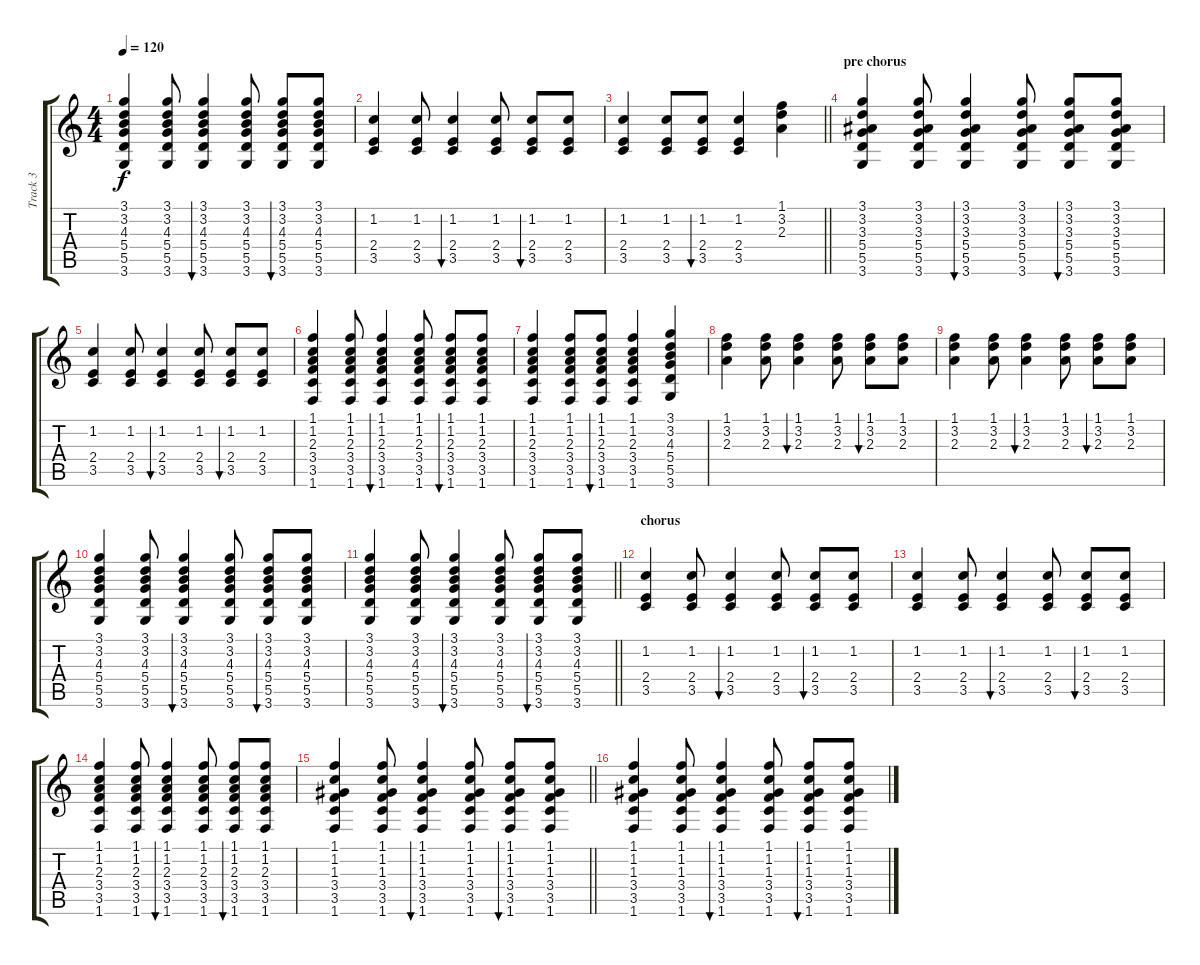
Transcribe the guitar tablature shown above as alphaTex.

\track ("Track 3" "Track 3") {instrument electricguitarclean}
\staff {score tabs}
\tuning (E4 B3 G3 D3 A2 E2) {hide}
\ts (4 4)
\tempo 120
\clef g2
\ks c
(3.1 3.2 4.3 5.4 5.5 3.6).4{dy f} (3.1 3.2 4.3 5.4 5.5 3.6).8 (3.1 3.2 4.3 5.4 5.5 3.6).4{bu 60} (3.1 3.2 4.3 5.4 5.5 3.6).8 (3.1 3.2 4.3 5.4 5.5 3.6).8{bu 60} (3.1 3.2 4.3 5.4 5.5 3.6).8 |
(1.2 2.4 3.5).4 (1.2 2.4 3.5).8 (1.2 2.4 3.5).4{bu 60} (1.2 2.4 3.5).8 (1.2 2.4 3.5).8{bu 60} (1.2 2.4 3.5).8 |
\barLineRight lightlight
(1.2 2.4 3.5).4 (1.2 2.4 3.5).8 (1.2 2.4 3.5).8{bu 60} (1.2 2.4 3.5).4 (1.1 3.2 2.3).4 |
\section ("" "pre chorus")
(3.1 3.2 3.3 5.4 5.5 3.6).4 (3.1 3.2 3.3 5.4 5.5 3.6).8 (3.1 3.2 3.3 5.4 5.5 3.6).4{bu 60} (3.1 3.2 3.3 5.4 5.5 3.6).8 (3.1 3.2 3.3 5.4 5.5 3.6).8{bu 60} (3.1 3.2 3.3 5.4 5.5 3.6).8 |
(1.2 2.4 3.5).4 (1.2 2.4 3.5).8 (1.2 2.4 3.5).4{bu 60} (1.2 2.4 3.5).8 (1.2 2.4 3.5).8{bu 60} (1.2 2.4 3.5).8 |
(1.1 1.2 2.3 3.4 3.5 1.6).4 (1.1 1.2 2.3 3.4 3.5 1.6).8 (1.1 1.2 2.3 3.4 3.5 1.6).4{bu 60} (1.1 1.2 2.3 3.4 3.5 1.6).8 (1.1 1.2 2.3 3.4 3.5 1.6).8{bu 60} (1.1 1.2 2.3 3.4 3.5 1.6).8 |
(1.1 1.2 2.3 3.4 3.5 1.6).4 (1.1 1.2 2.3 3.4 3.5 1.6).8 (1.1 1.2 2.3 3.4 3.5 1.6).8{bu 60} (1.1 1.2 2.3 3.4 3.5 1.6).4 (3.1 3.2 4.3 5.4 5.5 3.6).4 |
(1.1 3.2 2.3).4 (1.1 3.2 2.3).8 (1.1 3.2 2.3).4{bu 60} (1.1 3.2 2.3).8 (1.1 3.2 2.3).8{bu 60} (1.1 3.2 2.3).8 |
(1.1 3.2 2.3).4 (1.1 3.2 2.3).8 (1.1 3.2 2.3).4{bu 60} (1.1 3.2 2.3).8 (1.1 3.2 2.3).8{bu 60} (1.1 3.2 2.3).8 |
(3.1 3.2 4.3 5.4 5.5 3.6).4 (3.1 3.2 4.3 5.4 5.5 3.6).8 (3.1 3.2 4.3 5.4 5.5 3.6).4{bu 60} (3.1 3.2 4.3 5.4 5.5 3.6).8 (3.1 3.2 4.3 5.4 5.5 3.6).8{bu 60} (3.1 3.2 4.3 5.4 5.5 3.6).8 |
\barLineRight lightlight
(3.1 3.2 4.3 5.4 5.5 3.6).4 (3.1 3.2 4.3 5.4 5.5 3.6).8 (3.1 3.2 4.3 5.4 5.5 3.6).4{bu 60} (3.1 3.2 4.3 5.4 5.5 3.6).8 (3.1 3.2 4.3 5.4 5.5 3.6).8{bu 60} (3.1 3.2 4.3 5.4 5.5 3.6).8 |
\section ("" "chorus")
(1.2 2.4 3.5).4 (1.2 2.4 3.5).8 (1.2 2.4 3.5).4{bu 60} (1.2 2.4 3.5).8 (1.2 2.4 3.5).8{bu 60} (1.2 2.4 3.5).8 |
(1.2 2.4 3.5).4 (1.2 2.4 3.5).8 (1.2 2.4 3.5).4{bu 60} (1.2 2.4 3.5).8 (1.2 2.4 3.5).8{bu 60} (1.2 2.4 3.5).8 |
(1.1 1.2 2.3 3.4 3.5 1.6).4 (1.1 1.2 2.3 3.4 3.5 1.6).8 (1.1 1.2 2.3 3.4 3.5 1.6).4{bu 60} (1.1 1.2 2.3 3.4 3.5 1.6).8 (1.1 1.2 2.3 3.4 3.5 1.6).8{bu 60} (1.1 1.2 2.3 3.4 3.5 1.6).8 |
\barLineRight lightlight
(1.1 1.2 1.3 3.4 3.5 1.6).4 (1.1 1.2 1.3 3.4 3.5 1.6).8 (1.1 1.2 1.3 3.4 3.5 1.6).4{bu 60} (1.1 1.2 1.3 3.4 3.5 1.6).8 (1.1 1.2 1.3 3.4 3.5 1.6).8{bu 60} (1.1 1.2 1.3 3.4 3.5 1.6).8 |
(1.1 1.2 1.3 3.4 3.5 1.6).4 (1.1 1.2 1.3 3.4 3.5 1.6).8 (1.1 1.2 1.3 3.4 3.5 1.6).4{bu 60} (1.1 1.2 1.3 3.4 3.5 1.6).8 (1.1 1.2 1.3 3.4 3.5 1.6).8{bu 60} (1.1 1.2 1.3 3.4 3.5 1.6).8
